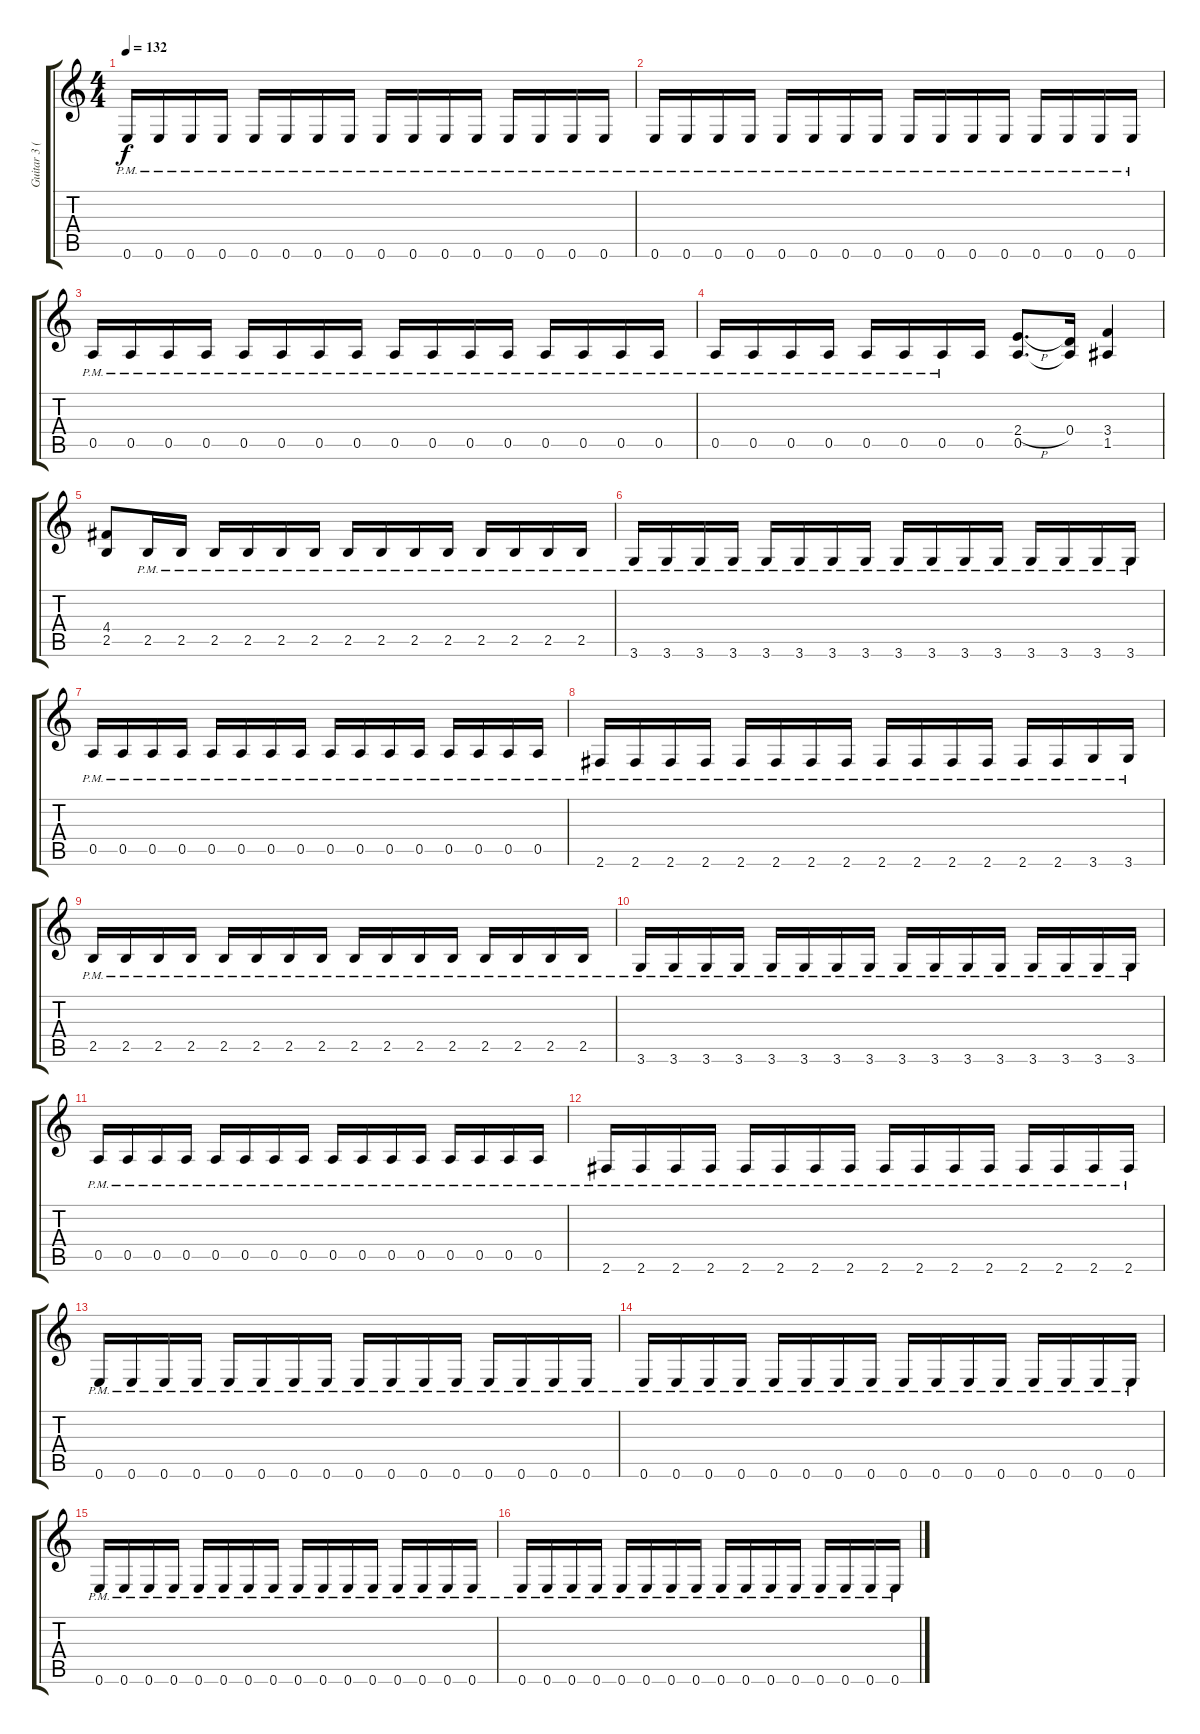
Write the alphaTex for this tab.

\track ("Guitar 3 (Distortion)" "Guitar 3 (") {instrument distortionguitar}
\staff {score tabs}
\tuning (E4 B3 G3 D3 A2 E2) {hide}
\ts (4 4)
\tempo 132
\clef g2
\ks c
0.6{pm}.16{dy f} 0.6{pm}.16 0.6{pm}.16 0.6{pm}.16 0.6{pm}.16 0.6{pm}.16 0.6{pm}.16 0.6{pm}.16 0.6{pm}.16 0.6{pm}.16 0.6{pm}.16 0.6{pm}.16 0.6{pm}.16 0.6{pm}.16 0.6{pm}.16 0.6{pm}.16 |
0.6{pm}.16 0.6{pm}.16 0.6{pm}.16 0.6{pm}.16 0.6{pm}.16 0.6{pm}.16 0.6{pm}.16 0.6{pm}.16 0.6{pm}.16 0.6{pm}.16 0.6{pm}.16 0.6{pm}.16 0.6{pm}.16 0.6{pm}.16 0.6{pm}.16 0.6{pm}.16 |
0.5{pm}.16 0.5{pm}.16 0.5{pm}.16 0.5{pm}.16 0.5{pm}.16 0.5{pm}.16 0.5{pm}.16 0.5{pm}.16 0.5{pm}.16 0.5{pm}.16 0.5{pm}.16 0.5{pm}.16 0.5{pm}.16 0.5{pm}.16 0.5{pm}.16 0.5{pm}.16 |
0.5{pm}.16 0.5{pm}.16 0.5{pm}.16 0.5{pm}.16 0.5{pm}.16 0.5{pm}.16 0.5{pm}.16 0.5.16 (2.4{h} 0.5).8{d} (0.4 0.5{t}).16 (3.4 1.5).4 |
(4.4 2.5).8 2.5{pm}.16 2.5{pm}.16 2.5{pm}.16 2.5{pm}.16 2.5{pm}.16 2.5{pm}.16 2.5{pm}.16 2.5{pm}.16 2.5{pm}.16 2.5{pm}.16 2.5{pm}.16 2.5{pm}.16 2.5{pm}.16 2.5{pm}.16 |
3.6{pm}.16 3.6{pm}.16 3.6{pm}.16 3.6{pm}.16 3.6{pm}.16 3.6{pm}.16 3.6{pm}.16 3.6{pm}.16 3.6{pm}.16 3.6{pm}.16 3.6{pm}.16 3.6{pm}.16 3.6{pm}.16 3.6{pm}.16 3.6{pm}.16 3.6{pm}.16 |
0.5{pm}.16 0.5{pm}.16 0.5{pm}.16 0.5{pm}.16 0.5{pm}.16 0.5{pm}.16 0.5{pm}.16 0.5{pm}.16 0.5{pm}.16 0.5{pm}.16 0.5{pm}.16 0.5{pm}.16 0.5{pm}.16 0.5{pm}.16 0.5{pm}.16 0.5{pm}.16 |
2.6{pm}.16 2.6{pm}.16 2.6{pm}.16 2.6{pm}.16 2.6{pm}.16 2.6{pm}.16 2.6{pm}.16 2.6{pm}.16 2.6{pm}.16 2.6{pm}.16 2.6{pm}.16 2.6{pm}.16 2.6{pm}.16 2.6{pm}.16 3.6{pm}.16 3.6{pm}.16 |
2.5{pm}.16 2.5{pm}.16 2.5{pm}.16 2.5{pm}.16 2.5{pm}.16 2.5{pm}.16 2.5{pm}.16 2.5{pm}.16 2.5{pm}.16 2.5{pm}.16 2.5{pm}.16 2.5{pm}.16 2.5{pm}.16 2.5{pm}.16 2.5{pm}.16 2.5{pm}.16 |
3.6{pm}.16 3.6{pm}.16 3.6{pm}.16 3.6{pm}.16 3.6{pm}.16 3.6{pm}.16 3.6{pm}.16 3.6{pm}.16 3.6{pm}.16 3.6{pm}.16 3.6{pm}.16 3.6{pm}.16 3.6{pm}.16 3.6{pm}.16 3.6{pm}.16 3.6{pm}.16 |
0.5{pm}.16 0.5{pm}.16 0.5{pm}.16 0.5{pm}.16 0.5{pm}.16 0.5{pm}.16 0.5{pm}.16 0.5{pm}.16 0.5{pm}.16 0.5{pm}.16 0.5{pm}.16 0.5{pm}.16 0.5{pm}.16 0.5{pm}.16 0.5{pm}.16 0.5{pm}.16 |
2.6{pm}.16 2.6{pm}.16 2.6{pm}.16 2.6{pm}.16 2.6{pm}.16 2.6{pm}.16 2.6{pm}.16 2.6{pm}.16 2.6{pm}.16 2.6{pm}.16 2.6{pm}.16 2.6{pm}.16 2.6{pm}.16 2.6{pm}.16 2.6{pm}.16 2.6{pm}.16 |
0.6{pm}.16 0.6{pm}.16 0.6{pm}.16 0.6{pm}.16 0.6{pm}.16 0.6{pm}.16 0.6{pm}.16 0.6{pm}.16 0.6{pm}.16 0.6{pm}.16 0.6{pm}.16 0.6{pm}.16 0.6{pm}.16 0.6{pm}.16 0.6{pm}.16 0.6{pm}.16 |
0.6{pm}.16 0.6{pm}.16 0.6{pm}.16 0.6{pm}.16 0.6{pm}.16 0.6{pm}.16 0.6{pm}.16 0.6{pm}.16 0.6{pm}.16 0.6{pm}.16 0.6{pm}.16 0.6{pm}.16 0.6{pm}.16 0.6{pm}.16 0.6{pm}.16 0.6{pm}.16 |
0.6{pm}.16 0.6{pm}.16 0.6{pm}.16 0.6{pm}.16 0.6{pm}.16 0.6{pm}.16 0.6{pm}.16 0.6{pm}.16 0.6{pm}.16 0.6{pm}.16 0.6{pm}.16 0.6{pm}.16 0.6{pm}.16 0.6{pm}.16 0.6{pm}.16 0.6{pm}.16 |
0.6{pm}.16 0.6{pm}.16 0.6{pm}.16 0.6{pm}.16 0.6{pm}.16 0.6{pm}.16 0.6{pm}.16 0.6{pm}.16 0.6{pm}.16 0.6{pm}.16 0.6{pm}.16 0.6{pm}.16 0.6{pm}.16 0.6{pm}.16 0.6{pm}.16 0.6{pm}.16
